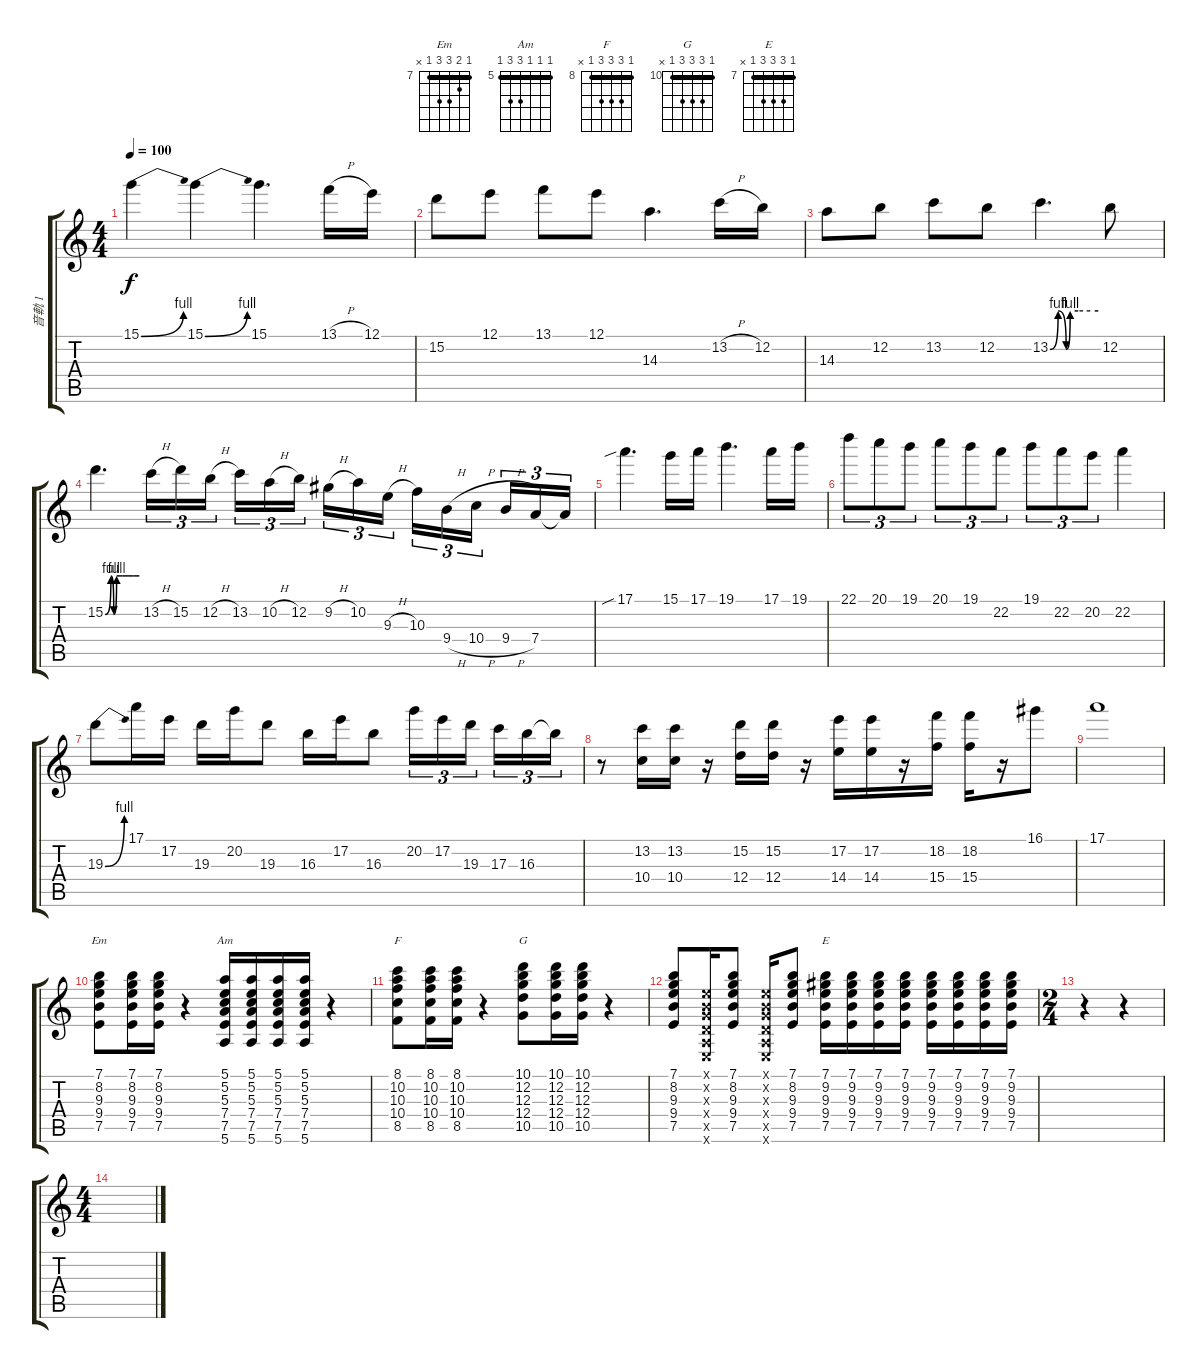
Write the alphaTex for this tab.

\track ("音軌 1" "音軌 1") {instrument overdrivenguitar}
\staff {score tabs}
\tuning (E4 B3 G3 D3 A2 E2) {hide}
\chord ("Em" 7 8 9 9 7 x) {firstfret 7 barre 7}
\chord ("Am" 5 5 5 7 7 5) {firstfret 5 barre 5}
\chord ("F" 8 10 10 10 8 x) {firstfret 8 barre 8}
\chord ("G" 10 12 12 12 10 x) {firstfret 10 barre 10}
\chord ("E" 7 9 9 9 7 x) {firstfret 7 barre 7}
\ts (4 4)
\tempo 100
\clef g2
\ks c
15.1{be (bend 0 0 60 4)}.4{dy f} 15.1{be (bend 0 0 60 4)}.4 15.1.4{d} 13.1{h}.16 12.1.16 |
15.2.8 12.1.8 13.1.8 12.1.8 14.3.4{d} 13.2{h}.16 12.2.16 |
14.3.8 12.2.8 13.2.8 12.2.8 13.2{be (custom 0 0 10 4 20 0 25 4 35 4 50 4 60 4)}.4{d} 12.2.8 |
15.2{be (custom 0 0 10 4 15 0 20 4 30 4 40 4 50 4 60 4)}.4{d} 13.2{h}.16{tu (3 2)} 15.2.16{tu (3 2)} 12.2{h}.16{tu (3 2)} 13.2.16{tu (3 2)} 10.2{h}.16{tu (3 2)} 12.2.16{tu (3 2) beam splitsecondary} 9.2{h}.16{tu (3 2)} 10.2.16{tu (3 2)} 9.3{h}.16{tu (3 2)} 10.3.16{tu (3 2)} 9.4{h}.16{tu (3 2)} 10.4{h}.16{tu (3 2) beam splitsecondary} 9.4{h}.16{tu (3 2)} 7.4.16{tu (3 2)} 7.4{t}.16{tu (3 2)} |
17.1{sib}.4{d} 15.1.16 17.1.16 19.1.4{d} 17.1.16 19.1.16 |
22.1.8{tu (3 2)} 20.1.8{tu (3 2)} 19.1.8{tu (3 2)} 20.1.8{tu (3 2)} 19.1.8{tu (3 2)} 22.2.8{tu (3 2)} 19.1.8{tu (3 2)} 22.2.8{tu (3 2)} 20.2.8{tu (3 2)} 22.2.4 |
19.3{be (bend 0 0 60 4)}.8 17.1.16 17.2.16 19.3.16 20.2.16 19.3.8 16.3.16 17.2.16 16.3.8 20.2.16{tu (3 2)} 17.2.16{tu (3 2)} 19.3.16{tu (3 2) beam splitsecondary} 17.3.16{tu (3 2)} 16.3.16{tu (3 2)} 16.3{t}.16{tu (3 2)} |
r.8 (13.2 10.4).16 (13.2 10.4).16 r.16 (15.2 12.4).16 (15.2 12.4).16 r.16 (17.2 14.4).16 (17.2 14.4).16 r.16 (18.2 15.4).16 (18.2 15.4).16 r.16 16.1.8 |
17.1.1 |
(7.1 8.2 9.3 9.4 7.5).8{ch "Em" instrument electricguitarjazz} (7.1 8.2 9.3 9.4 7.5).16 (7.1 8.2 9.3 9.4 7.5).16 r.4 (5.1 5.2 5.3 7.4 7.5 5.6).16{ch "Am"} (5.1 5.2 5.3 7.4 7.5 5.6).16 (5.1 5.2 5.3 7.4 7.5 5.6).16 (5.1 5.2 5.3 7.4 7.5 5.6).16 r.4 |
(8.1 10.2 10.3 10.4 8.5).8{ch "F"} (8.1 10.2 10.3 10.4 8.5).16 (8.1 10.2 10.3 10.4 8.5).16 r.4 (10.1 12.2 12.3 12.4 10.5).8{ch "G"} (10.1 12.2 12.3 12.4 10.5).16 (10.1 12.2 12.3 12.4 10.5).16 r.4 |
(7.1 8.2 9.3 9.4 7.5).8 (0.1{x} 0.2{x} 0.3{x} 0.4{x} 0.5{x} 0.6{x}).16 (7.1 8.2 9.3 9.4 7.5).8 (0.1{x} 0.2{x} 0.3{x} 0.4{x} 0.5{x} 0.6{x}).16 (7.1 8.2 9.3 9.4 7.5).8 (7.1 9.2 9.3 9.4 7.5).16{ch "E"} (7.1 9.2 9.3 9.4 7.5).16 (7.1 9.2 9.3 9.4 7.5).16 (7.1 9.2 9.3 9.4 7.5).16 (7.1 9.2 9.3 9.4 7.5).16 (7.1 9.2 9.3 9.4 7.5).16 (7.1 9.2 9.3 9.4 7.5).16 (7.1 9.2 9.3 9.4 7.5).16 |
\ts (2 4)
r.4 r.4 |
\ts (4 4)
